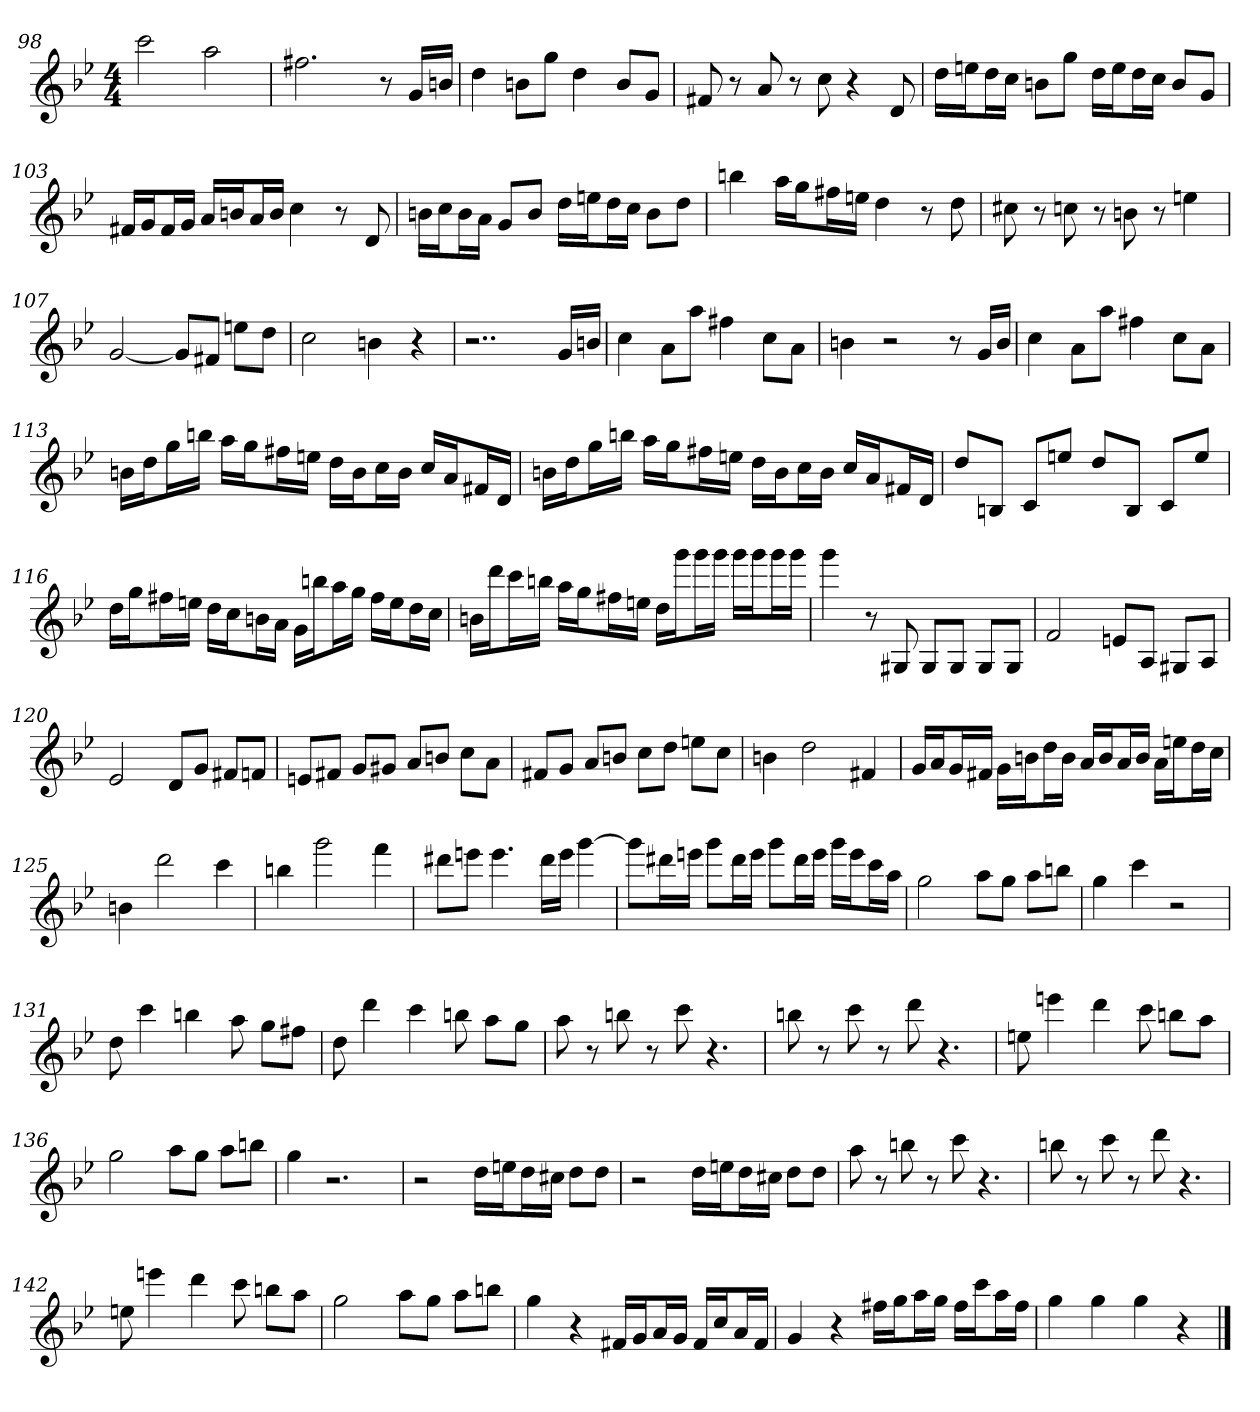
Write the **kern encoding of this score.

**kern
*part1
*staff1
*k[b-e-]
*g:
*M4/4
=98
2ccc
2aa
=99
2.ff#X
8r
16gLL
16bnJJ
=100
4dd
8bnL
8ggJ
4dd
8bL
8gJ
=101
8f#X
8r
8a
8r
8cc
4r
8d
=102
16ddLL
16eenJ
16ddL
16ccJJ
8bnL
8ggJ
16ddLL
16eeJ
16ddL
16ccJJ
8bL
8gJ
=103
16f#XLL
16gJ
16f#L
16gJJ
16aLL
16bnJ
16aL
16bJJ
4cc
8r
8d
=104
16bnLL
16ccJ
16bL
16aJJ
8gL
8bJ
16ddLL
16eenJ
16ddL
16ccJJ
8bL
8ddJ
=105
4bbn
16aaLL
16ggJ
16ff#XL
16eenJJ
4dd
8r
8dd
=106
8cc#X
8r
8ccn
8r
8bn
8r
4een
=107
[2g
8gL]
8f#XJ
8eenL
8ddJ
=108
2cc
4bn
4r
=109
2..r
16gLL
16bnJJ
=110
4cc
8aL
8aaJ
4ff#X
8ccL
8aJ
=111
4bn
2r
8r
16gLL
16bJJ
=112
4cc
8aL
8aaJ
4ff#X
8ccL
8aJ
=113
16bnLL
16ddJ
16ggL
16bbnJJ
16aaLL
16ggJ
16ff#XL
16eenJJ
16ddLL
16bJ
16ccL
16bJJ
16ccLL
16aJ
16f#XL
16dJJ
=114
16bnLL
16ddJ
16ggL
16bbnJJ
16aaLL
16ggJ
16ff#XL
16eenJJ
16ddLL
16bJ
16ccL
16bJJ
16ccLL
16aJ
16f#XL
16dJJ
=115
8ddL
8BnJ
8cL
8eenJ
8ddL
8BJ
8cL
8eeJ
=116
16ddLL
16ggJ
16ff#XL
16eenJJ
16ddLL
16ccJ
16bnL
16aJJ
16gLL
16bbnJ
16aaL
16ggJJ
16ff#LL
16eeJ
16ddL
16ccJJ
=117
16bnLL
16dddJ
16cccL
16bbnJJ
16aaLL
16ggJ
16ff#XL
16eenJJ
16ddLL
16gggJ
16gggL
16gggJJ
16gggLL
16gggJ
16gggL
16gggJJ
=118
4ggg
8r
8G#X
8G#L
8G#J
8G#L
8G#J
=119
2f
8enL
8AJ
8G#XL
8AJ
=120
2e-
8dL
8gJ
8f#XL
8fnJ
=121
8enL
8f#XJ
8gL
8g#XJ
8aL
8bnJ
8ccL
8aJ
=122
8f#XL
8gJ
8aL
8bnJ
8ccL
8ddJ
8eenL
8ccJ
=123
4bn
2dd
4f#X
=124
16gLL
16aJ
16gL
16f#XJJ
16gLL
16bnJ
16ddL
16bJJ
16aLL
16bJ
16aL
16bJJ
16aLL
16eenJ
16ddL
16ccJJ
=125
4bn
2ddd
4ccc
=126
4bbn
2ggg
4fff
=127
8ddd#XL
8eeenJ
4.eee
16ddd#LL
16eeeJJ
[4ggg
=128
8gggL]
16ddd#XL
16eeenJJ
8gggL
16ddd#L
16eeeJJ
8gggL
16ddd#L
16eeeJJ
16gggLL
16eeeJ
16cccL
16aaJJ
=129
2gg
8aaL
8ggJ
8aaL
8bbnJ
=130
4gg
4ccc
2r
=131
8dd
4ccc
4bbn
8aa
8ggL
8ff#XJ
=132
8dd
4ddd
4ccc
8bbn
8aaL
8ggJ
=133
8aa
8r
8bbn
8r
8ccc
4.r
=134
8bbn
8r
8ccc
8r
8ddd
4.r
=135
8een
4eeen
4ddd
8ccc
8bbnL
8aaJ
=136
2gg
8aaL
8ggJ
8aaL
8bbnJ
=137
4gg
2.r
=138
2r
16ddLL
16eenJ
16ddL
16cc#XJJ
8ddL
8ddJ
=139
2r
16ddLL
16eenJ
16ddL
16cc#XJJ
8ddL
8ddJ
=140
8aa
8r
8bbn
8r
8ccc
4.r
=141
8bbn
8r
8ccc
8r
8ddd
4.r
=142
8een
4eeen
4ddd
8ccc
8bbnL
8aaJ
=143
2gg
8aaL
8ggJ
8aaL
8bbnJ
=144
4gg
4r
16f#XLL
16gJ
16aL
16gJJ
16f#LL
16ccJ
16aL
16f#JJ
=145
4g
4r
16ff#XLL
16ggJ
16aaL
16ggJJ
16ff#LL
16cccJ
16aaL
16ff#JJ
=146
4gg
4gg
4gg
4r
==
*-
